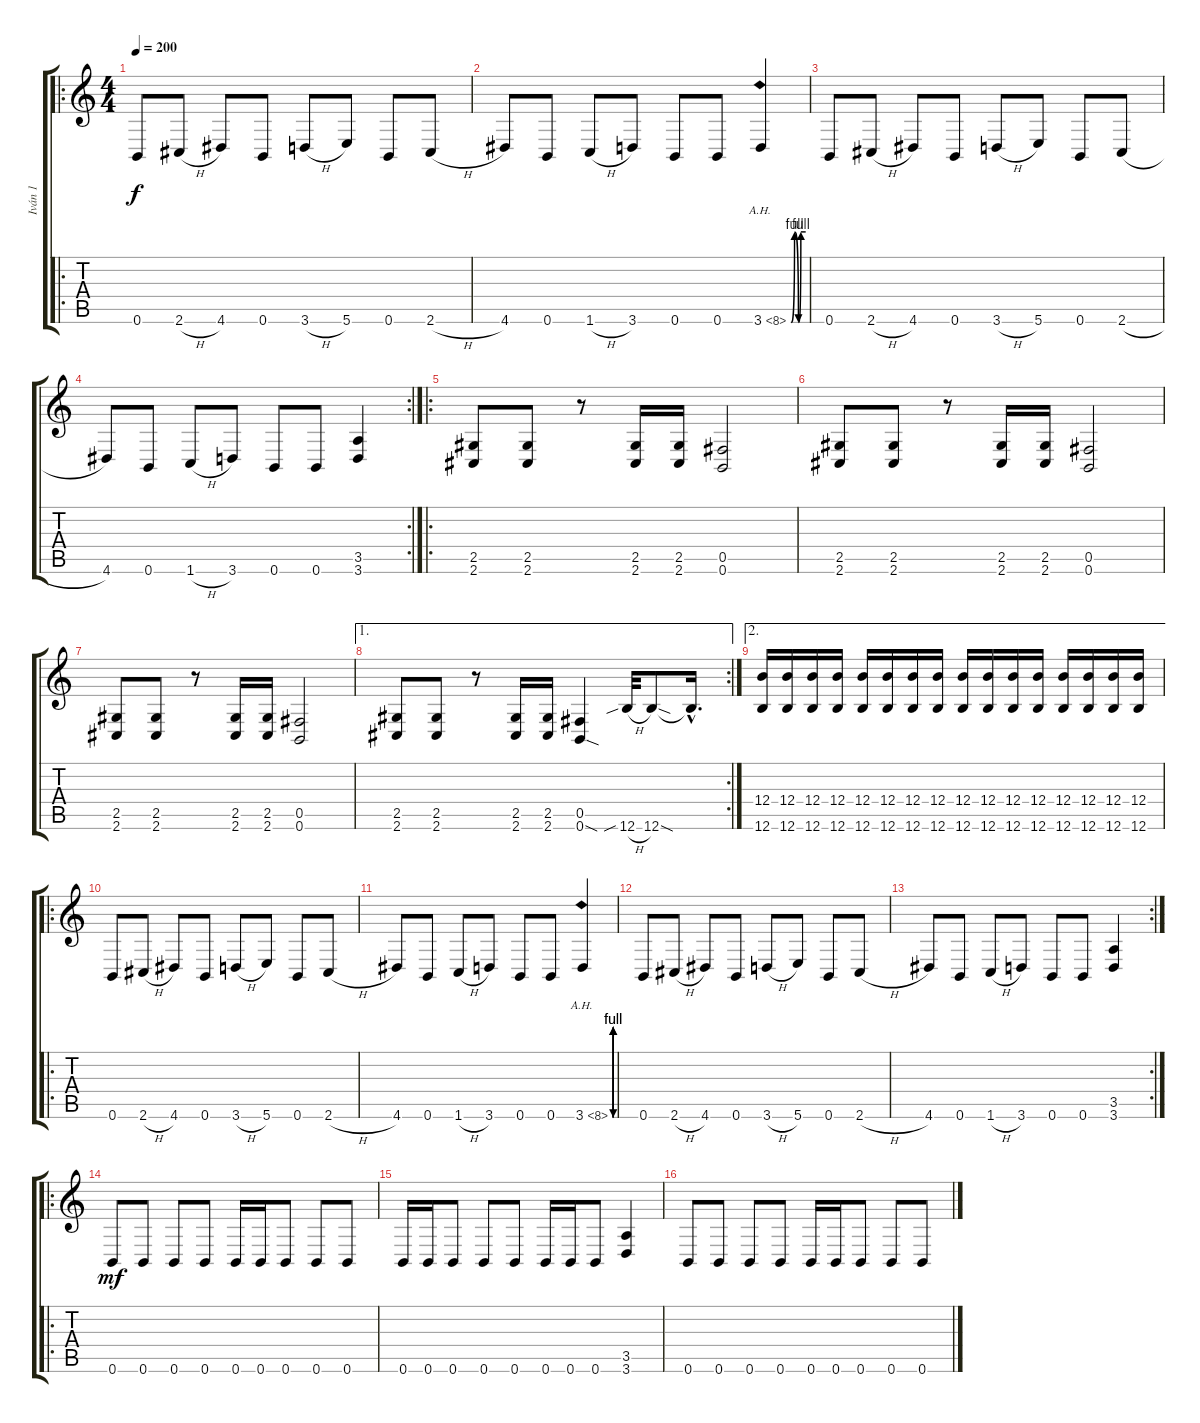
\track ("Iván 1" "Iván 1") {instrument overdrivenguitar}
\staff {score tabs}
\tuning (Db4 Ab3 E3 B2 Gb2 B1) {hide}
\ro
\ts (4 4)
\tempo 200
\clef g2
\ks c
0.6.8{dy f} 2.6{h}.8 4.6.8 0.6.8 3.6{h}.8 5.6.8 0.6.8 2.6{h}.8 |
4.6.8 0.6.8 1.6{h}.8 3.6.8 0.6.8 0.6.8 3.6{be (custom 0 0 14 4 30 0 40 4 60 4) ah 5}.4{instrument guitarharmonics} |
0.6.8{instrument overdrivenguitar} 2.6{h}.8 4.6.8 0.6.8 3.6{h}.8 5.6.8 0.6.8 2.6{h}.8 |
\rc 2
4.6.8 0.6.8 1.6{h}.8 3.6.8 0.6.8 0.6.8 (3.5 3.6).4 |
\ro
(2.5 2.6).8 (2.5 2.6).8 r.8 (2.5 2.6).16 (2.5 2.6).16 (0.5 0.6).2 |
(2.5 2.6).8 (2.5 2.6).8 r.8 (2.5 2.6).16 (2.5 2.6).16 (0.5 0.6).2 |
(2.5 2.6).8 (2.5 2.6).8 r.8 (2.5 2.6).16 (2.5 2.6).16 (0.5 0.6).2 |
\ae 1
\rc 2
(2.5 2.6).8 (2.5 2.6).8 r.8 (2.5 2.6).16 (2.5 2.6).16 (0.5 0.6{sod}).4 12.6{sib h}.32 12.6{sod}.8 12.6{hac t}.16{d} |
\ae 2
(12.4 12.6).16 (12.4 12.6).16 (12.4 12.6).16 (12.4 12.6).16 (12.4 12.6).16 (12.4 12.6).16 (12.4 12.6).16 (12.4 12.6).16 (12.4 12.6).16 (12.4 12.6).16 (12.4 12.6).16 (12.4 12.6).16 (12.4 12.6).16 (12.4 12.6).16 (12.4 12.6).16 (12.4 12.6).16 |
\ro
0.6.8 2.6{h}.8 4.6.8 0.6.8 3.6{h}.8 5.6.8 0.6.8 2.6{h}.8 |
4.6.8 0.6.8 1.6{h}.8 3.6.8 0.6.8 0.6.8 3.6{be (custom 0 0 14 4 30 0 40 4 60 4) ah 5}.4{instrument guitarharmonics} |
0.6.8{instrument overdrivenguitar} 2.6{h}.8 4.6.8 0.6.8 3.6{h}.8 5.6.8 0.6.8 2.6{h}.8 |
\rc 2
4.6.8 0.6.8 1.6{h}.8 3.6.8 0.6.8 0.6.8 (3.5 3.6).4 |
\ro
0.6.8{dy mf} 0.6.8 0.6.8 0.6.8 0.6.16 0.6.16 0.6.8 0.6.8 0.6.8 |
0.6.16 0.6.16 0.6.8 0.6.8 0.6.8 0.6.16 0.6.16 0.6.8 (3.5 3.6).4 |
0.6.8 0.6.8 0.6.8 0.6.8 0.6.16 0.6.16 0.6.8 0.6.8 0.6.8
